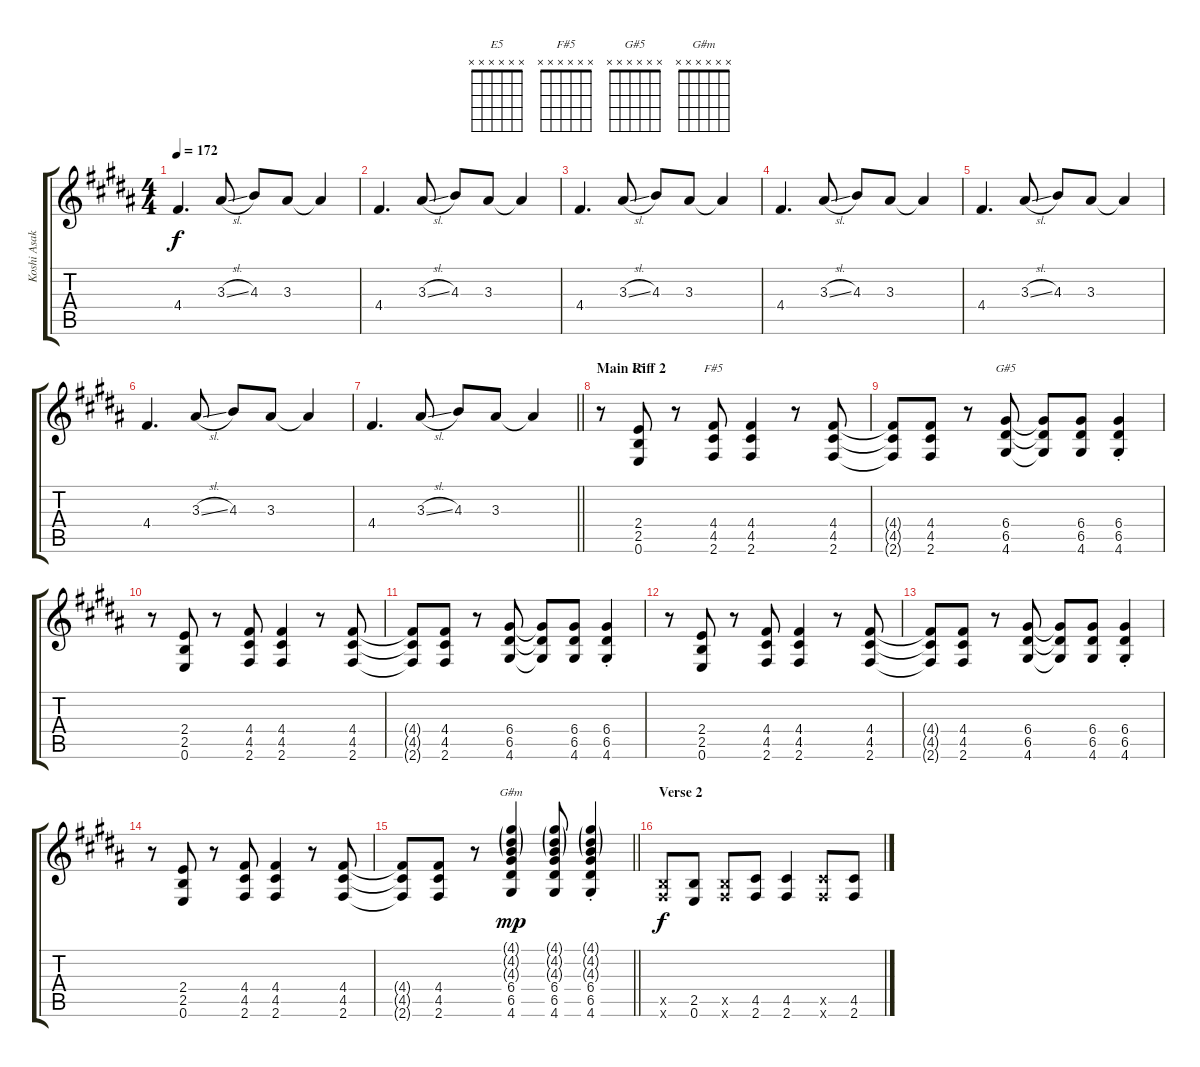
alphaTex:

\track ("Koshi Asakawa - Guitar 2" "Koshi Asak") {instrument distortionguitar}
\staff {score tabs}
\tuning (E4 B3 G3 D3 A2 E2) {hide}
\chord ("E5" x x x x x x)
\chord ("F#5" x x x x x x)
\chord ("G#5" x x x x x x)
\chord ("G#m" x x x x x x)
\ts (4 4)
\tempo 172
\clef g2
\ks b
4.4.4{d dy f} 3.3{sl}.8 4.3.8 3.3.8 3.3{t}.4 |
4.4.4{d} 3.3{sl}.8 4.3.8 3.3.8 3.3{t}.4 |
4.4.4{d} 3.3{sl}.8 4.3.8 3.3.8 3.3{t}.4 |
4.4.4{d} 3.3{sl}.8 4.3.8 3.3.8 3.3{t}.4 |
4.4.4{d} 3.3{sl}.8 4.3.8 3.3.8 3.3{t}.4 |
4.4.4{d} 3.3{sl}.8 4.3.8 3.3.8 3.3{t}.4 |
\barLineRight lightlight
4.4.4{d} 3.3{sl}.8 4.3.8 3.3.8 3.3{t}.4 |
\section ("" "Main Riff 2")
r.8 (2.4 2.5 0.6).8{ch "E5"} r.8 (4.4 4.5 2.6).8{ch "F#5"} (4.4 4.5 2.6).4 r.8 (4.4 4.5 2.6).8 |
(4.4{t} 4.5{t} 2.6{t}).8 (4.4 4.5 2.6).8 r.8 (6.4 6.5 4.6).8{ch "G#5"} (6.4{t} 6.5{t} 4.6{t}).8 (6.4 6.5 4.6).8 (6.4{st} 6.5{st} 4.6{st}).4 |
r.8 (2.4 2.5 0.6).8 r.8 (4.4 4.5 2.6).8 (4.4 4.5 2.6).4 r.8 (4.4 4.5 2.6).8 |
(4.4{t} 4.5{t} 2.6{t}).8 (4.4 4.5 2.6).8 r.8 (6.4 6.5 4.6).8 (6.4{t} 6.5{t} 4.6{t}).8 (6.4 6.5 4.6).8 (6.4{st} 6.5{st} 4.6{st}).4 |
r.8 (2.4 2.5 0.6).8 r.8 (4.4 4.5 2.6).8 (4.4 4.5 2.6).4 r.8 (4.4 4.5 2.6).8 |
(4.4{t} 4.5{t} 2.6{t}).8 (4.4 4.5 2.6).8 r.8 (6.4 6.5 4.6).8 (6.4{t} 6.5{t} 4.6{t}).8 (6.4 6.5 4.6).8 (6.4{st} 6.5{st} 4.6{st}).4 |
r.8 (2.4 2.5 0.6).8 r.8 (4.4 4.5 2.6).8 (4.4 4.5 2.6).4 r.8 (4.4 4.5 2.6).8 |
\barLineRight lightlight
(4.4{t} 4.5{t} 2.6{t}).8 (4.4 4.5 2.6).8 r.8 (4.1{g} 4.2{g} 4.3{g} 6.4 6.5 4.6).4{ch "G#m" dy mp} (4.1{g} 4.2{g} 4.3{g} 6.4 6.5 4.6).8 (4.1{g st} 4.2{g st} 4.3{g st} 6.4{st} 6.5{st} 4.6{st}).4 |
\section ("" "Verse 2")
(2.5{x} 2.6{x}).8{dy f} (2.5 0.6).8 (2.5{x} 2.6{x}).8 (4.5 2.6).8 (4.5 2.6).4 (4.5{x} 2.6{x}).8 (4.5 2.6).8
